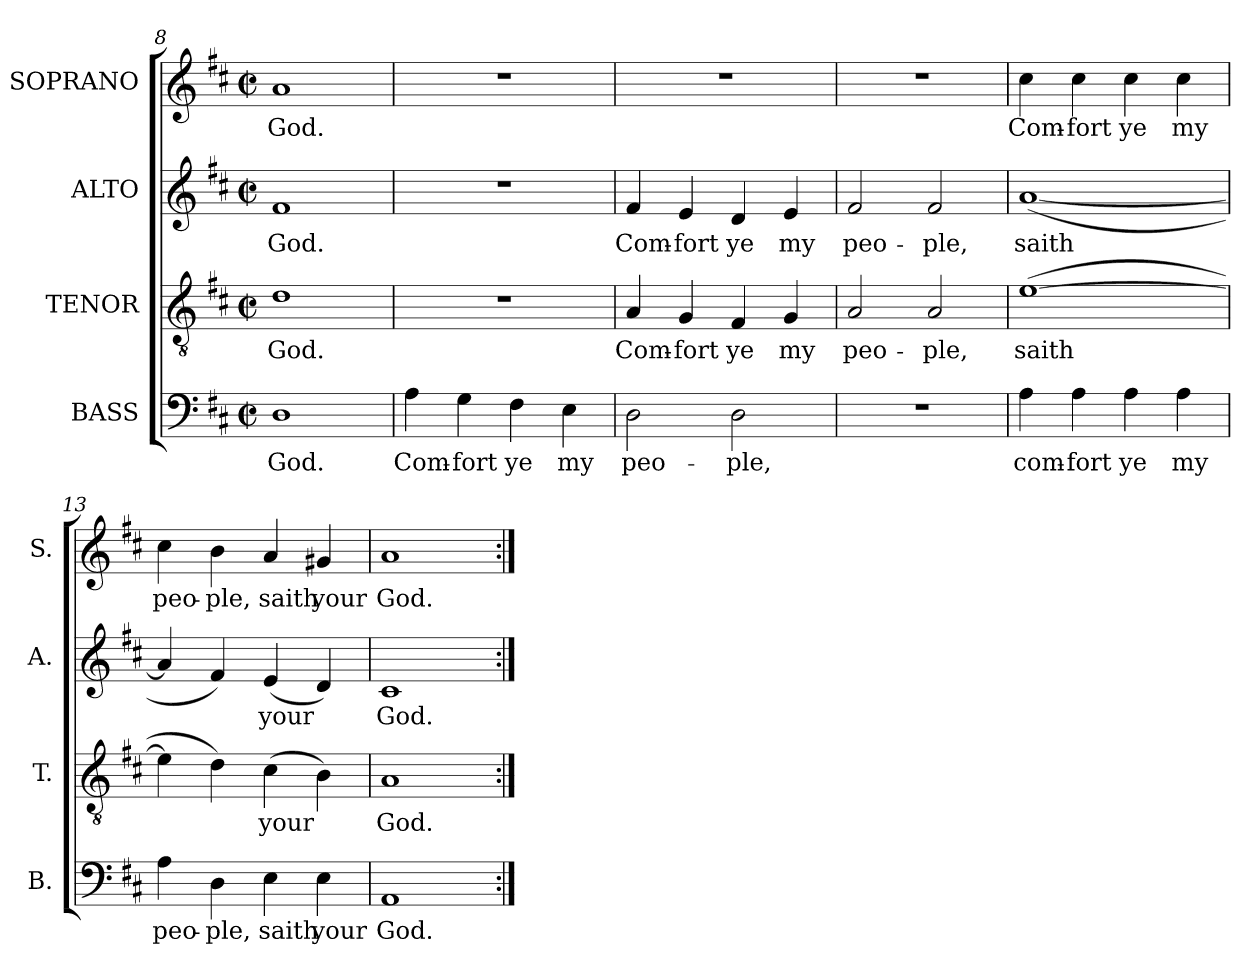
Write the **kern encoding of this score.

**kern	**text	**kern	**text	**kern	**text	**kern	**text
*part4	*part4	*part3	*part3	*part2	*part2	*part1	*part1
*staff4	*staff4	*staff3	*staff3	*staff2	*staff2	*staff1	*staff1
*I"BASS	*	*I"TENOR	*	*I"ALTO	*	*I"SOPRANO	*
*I'B.	*	*I'T.	*	*I'A.	*	*I'S.	*
!!LO:LB:g=z
*clefF4	*	*clefGv2	*	*clefG2	*	*clefG2	*
*	*	*ITrd7c12	*	*	*	*	*
*k[f#c#]	*	*k[f#c#]	*	*k[f#c#]	*	*k[f#c#]	*
*D:	*	*D:	*	*D:	*	*D:	*
*M2/2	*	*M2/2	*	*M2/2	*	*M2/2	*
*met(c|)	*	*met(c|)	*	*met(c|)	*	*met(c|)	*
=8	=8	=8	=8	=8	=8	=8	=8
!	!LO:LY:b:color=#000000	!	!	!	!	!	!
!	!	!	!LO:LY:b:color=#000000	!	!	!	!
!	!	!	!	!	!LO:LY:b:color=#000000	!	!
!	!	!	!	!	!	!	!LO:LY:b:color=#000000
1Di	God.	1Di	God.	1f#i	God.	1ai	God.
=9	=9	=9	=9	=9	=9	=9	=9
!	!LO:LY:b:color=#000000	!	!	!	!	!	!
4Ai\	Com-	1r	.	1r	.	1r	.
!	!LO:LY:b:color=#000000	!	!	!	!	!	!
4Gi\	-fort	.	.	.	.	.	.
!	!LO:LY:b:color=#000000	!	!	!	!	!	!
4F#i\	ye	.	.	.	.	.	.
!	!LO:LY:b:color=#000000	!	!	!	!	!	!
4Ei\	my	.	.	.	.	.	.
=10	=10	=10	=10	=10	=10	=10	=10
!	!LO:LY:b:color=#000000	!	!	!	!	!	!
!	!	!	!LO:LY:b:color=#000000	!	!	!	!
!	!	!	!	!	!LO:LY:b:color=#000000	!	!
2Di\	peo-	4AAi/	Com-	4f#i/	Com-	1r	.
!	!	!	!LO:LY:b:color=#000000	!	!	!	!
!	!	!	!	!	!LO:LY:b:color=#000000	!	!
.	.	4GGi/	-fort	4ei/	-fort	.	.
!	!LO:LY:b:color=#000000	!	!	!	!	!	!
!	!	!	!LO:LY:b:color=#000000	!	!	!	!
!	!	!	!	!	!LO:LY:b:color=#000000	!	!
2Di\	-ple,	4FF#i/	ye	4di/	ye	.	.
!	!	!	!LO:LY:b:color=#000000	!	!	!	!
!	!	!	!	!	!LO:LY:b:color=#000000	!	!
.	.	4GGi/	my	4ei/	my	.	.
=11	=11	=11	=11	=11	=11	=11	=11
!	!	!	!LO:LY:b:color=#000000	!	!	!	!
!	!	!	!	!	!LO:LY:b:color=#000000	!	!
1r	.	2AAi/	peo-	2f#i/	peo-	1r	.
!	!	!	!LO:LY:b:color=#000000	!	!	!	!
!	!	!	!	!	!LO:LY:b:color=#000000	!	!
.	.	2AAi/	-ple,	2f#i/	-ple,	.	.
=12	=12	=12	=12	=12	=12	=12	=12
!	!LO:LY:b:color=#000000	!	!	!	!	!	!
!	!	!	!LO:LY:b:color=#000000	!	!	!	!
!	!	!	!	!	!LO:LY:b:color=#000000	!	!
!	!	!	!	!	!	!	!LO:LY:b:color=#000000
4Ai\	com-	([>1Ei	saith	([<1ai	saith	4cc#i\	Com-
!	!LO:LY:b:color=#000000	!	!	!	!	!	!
!	!	!	!	!	!	!	!LO:LY:b:color=#000000
4Ai\	-fort	.	.	.	.	4cc#i\	-fort
!	!LO:LY:b:color=#000000	!	!	!	!	!	!
!	!	!	!	!	!	!	!LO:LY:b:color=#000000
4Ai\	ye	.	.	.	.	4cc#i\	ye
!	!LO:LY:b:color=#000000	!	!	!	!	!	!
!	!	!	!	!	!	!	!LO:LY:b:color=#000000
4Ai\	my	.	.	.	.	4cc#i\	my
=13	=13	=13	=13	=13	=13	=13	=13
!	!LO:LY:b:color=#000000	!	!	!	!	!	!
!	!	!	!	!	!	!	!LO:LY:b:color=#000000
4Ai\	peo-	4Ei\]	.	4ai/]	.	4cc#i\	peo-
!	!LO:LY:b:color=#000000	!	!	!	!	!	!
!	!	!	!	!	!	!	!LO:LY:b:color=#000000
4Di\	-ple,	4Di\)	.	4f#i/)	.	4bi\	-ple,
!	!LO:LY:b:color=#000000	!	!	!	!	!	!
!	!	!	!LO:LY:b:color=#000000	!	!	!	!
!	!	!	!	!	!LO:LY:b:color=#000000	!	!
!	!	!	!	!	!	!	!LO:LY:b:color=#000000
4Ei\	saith	(4C#i\	your	(4ei/	your	4ai/	saith
!	!LO:LY:b:color=#000000	!	!	!	!	!	!
!	!	!	!	!	!	!	!LO:LY:b:color=#000000
4Ei\	your	4BBi\)	.	4di/)	.	4g#Xi/	your
=14	=14	=14	=14	=14	=14	=14	=14
!	!LO:LY:b:color=#000000	!	!	!	!	!	!
!	!	!	!LO:LY:b:color=#000000	!	!	!	!
!	!	!	!	!	!LO:LY:b:color=#000000	!	!
!	!	!	!	!	!	!	!LO:LY:b:color=#000000
1AAi	God.	1AAi	God.	1c#i	God.	1ai	God.
=:|!	=:|!	=:|!	=:|!	=:|!	=:|!	=:|!	=:|!
*-	*-	*-	*-	*-	*-	*-	*-
